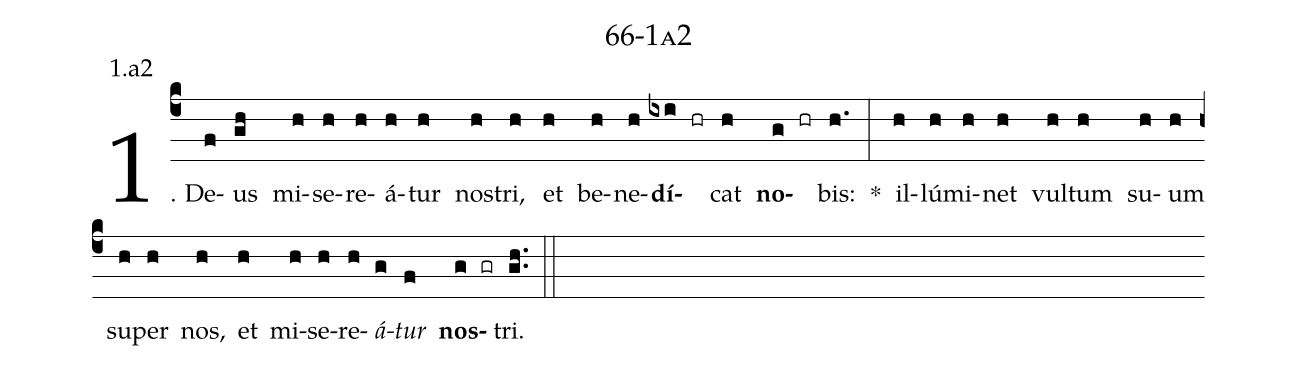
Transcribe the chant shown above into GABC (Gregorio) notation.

name: 66-1a2;
annotation: 1.a2;
%%
(c4)1. De(f)us(gh) mi(h)se(h)re(h)á(h)tur(h) nos(h)tri,(h) et(h) be(h)ne(h)<b>dí</b>(ixi hr)cat(h) <b>no</b>(g hr)bis:(h.) *(:) il(h)lú(h)mi(h)net(h) vul(h)tum(h) su(h)um(h) su(h)per(h) nos,(h) et(h) mi(h)se(h)re(h)<i>á</i>(g)<i>tur</i>(f) <b>nos</b>(g gr)tri.(gh..) (::)
